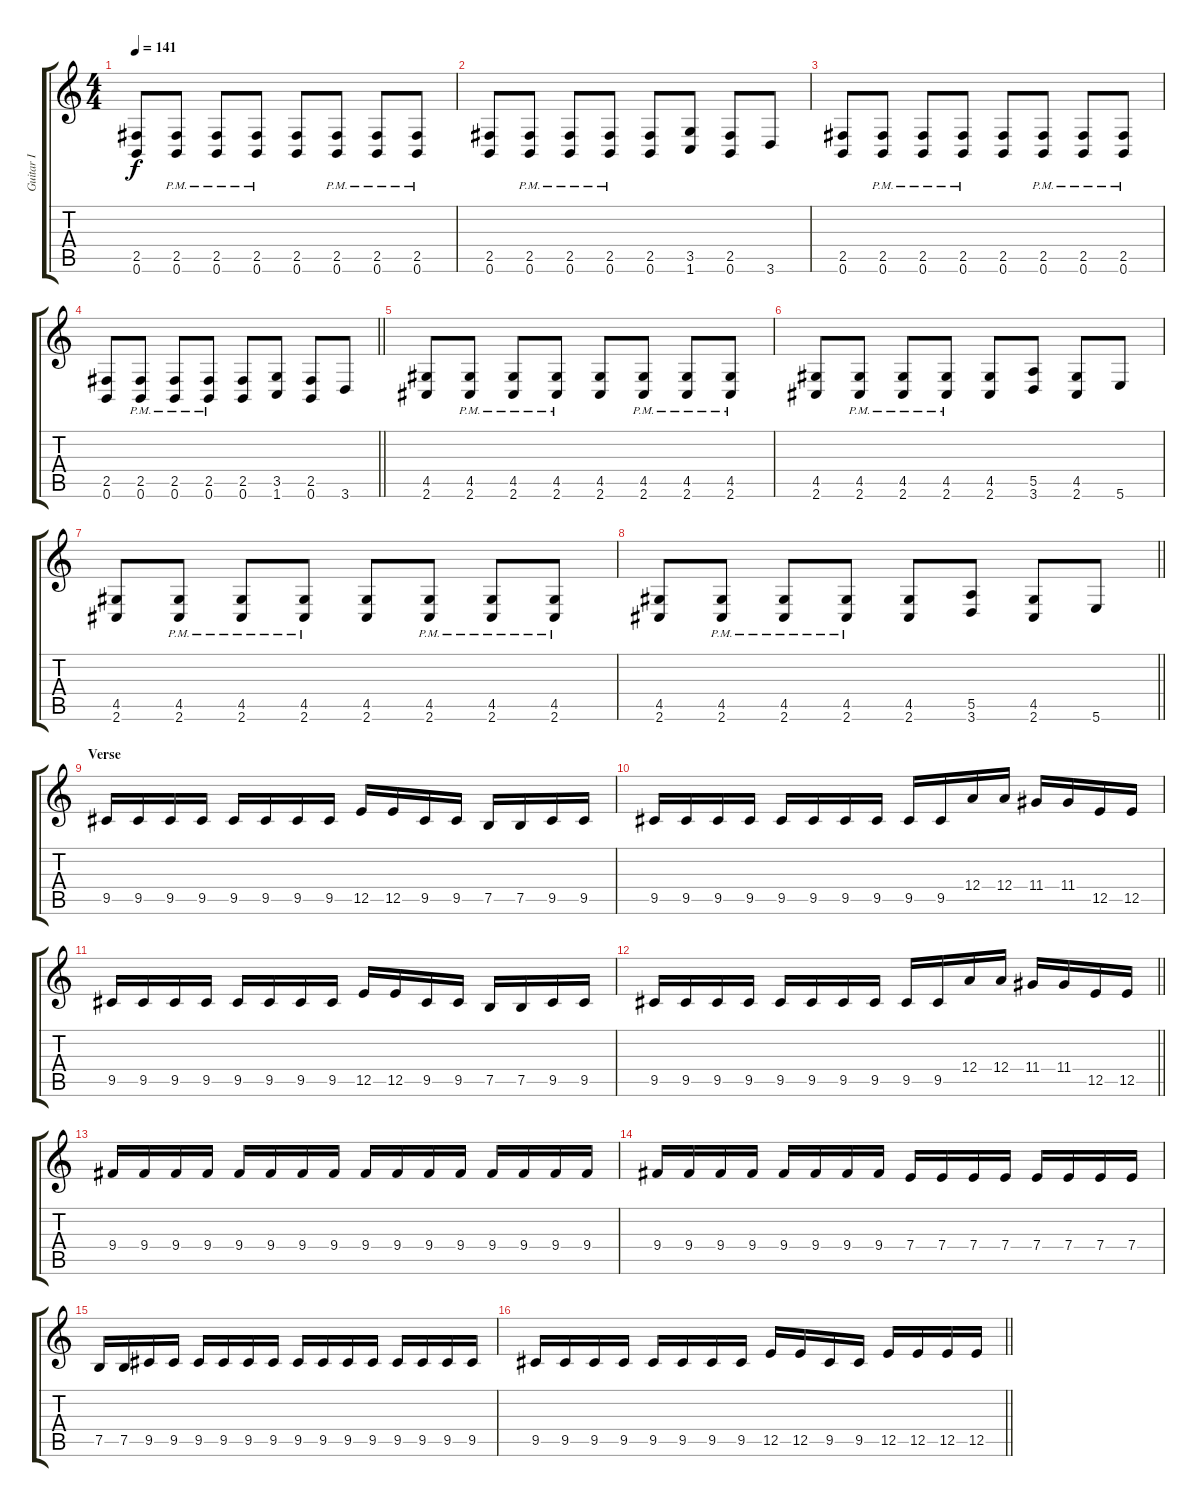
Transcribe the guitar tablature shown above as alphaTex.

\track ("Guitar I" "Guitar I") {instrument distortionguitar}
\staff {score tabs}
\tuning (B3 Gb3 D3 A2 E2 B1) {hide}
\ts (4 4)
\section ("" "")
\tempo 141
\clef g2
\ks c
(2.5 0.6).8{dy f} (2.5{pm} 0.6{pm}).8 (2.5{pm} 0.6{pm}).8 (2.5{pm} 0.6{pm}).8 (2.5 0.6).8 (2.5{pm} 0.6{pm}).8 (2.5{pm} 0.6{pm}).8 (2.5{pm} 0.6{pm}).8 |
(2.5 0.6).8 (2.5{pm} 0.6{pm}).8 (2.5{pm} 0.6{pm}).8 (2.5{pm} 0.6{pm}).8 (2.5 0.6).8 (3.5 1.6).8 (2.5 0.6).8 3.6.8 |
(2.5 0.6).8 (2.5{pm} 0.6{pm}).8 (2.5{pm} 0.6{pm}).8 (2.5{pm} 0.6{pm}).8 (2.5 0.6).8 (2.5{pm} 0.6{pm}).8 (2.5{pm} 0.6{pm}).8 (2.5{pm} 0.6{pm}).8 |
\barLineRight lightlight
(2.5 0.6).8 (2.5{pm} 0.6{pm}).8 (2.5{pm} 0.6{pm}).8 (2.5{pm} 0.6{pm}).8 (2.5 0.6).8 (3.5 1.6).8 (2.5 0.6).8 3.6.8 |
\section ("" "")
(4.5 2.6).8 (4.5{pm} 2.6{pm}).8 (4.5{pm} 2.6{pm}).8 (4.5{pm} 2.6{pm}).8 (4.5 2.6).8 (4.5{pm} 2.6{pm}).8 (4.5{pm} 2.6{pm}).8 (4.5{pm} 2.6{pm}).8 |
(4.5 2.6).8 (4.5{pm} 2.6{pm}).8 (4.5{pm} 2.6{pm}).8 (4.5{pm} 2.6{pm}).8 (4.5 2.6).8 (5.5 3.6).8 (4.5 2.6).8 5.6.8 |
(4.5 2.6).8 (4.5{pm} 2.6{pm}).8 (4.5{pm} 2.6{pm}).8 (4.5{pm} 2.6{pm}).8 (4.5 2.6).8 (4.5{pm} 2.6{pm}).8 (4.5{pm} 2.6{pm}).8 (4.5{pm} 2.6{pm}).8 |
\barLineRight lightlight
(4.5 2.6).8 (4.5{pm} 2.6{pm}).8 (4.5{pm} 2.6{pm}).8 (4.5{pm} 2.6{pm}).8 (4.5 2.6).8 (5.5 3.6).8 (4.5 2.6).8 5.6.8 |
\section ("" "Verse")
9.5.16 9.5.16 9.5.16 9.5.16 9.5.16 9.5.16 9.5.16 9.5.16 12.5.16 12.5.16 9.5.16 9.5.16 7.5.16 7.5.16 9.5.16 9.5.16 |
9.5.16 9.5.16 9.5.16 9.5.16 9.5.16 9.5.16 9.5.16 9.5.16 9.5.16 9.5.16 12.4.16 12.4.16 11.4.16 11.4.16 12.5.16 12.5.16 |
9.5.16 9.5.16 9.5.16 9.5.16 9.5.16 9.5.16 9.5.16 9.5.16 12.5.16 12.5.16 9.5.16 9.5.16 7.5.16 7.5.16 9.5.16 9.5.16 |
\barLineRight lightlight
9.5.16 9.5.16 9.5.16 9.5.16 9.5.16 9.5.16 9.5.16 9.5.16 9.5.16 9.5.16 12.4.16 12.4.16 11.4.16 11.4.16 12.5.16 12.5.16 |
\section ("" "")
9.4.16 9.4.16 9.4.16 9.4.16 9.4.16 9.4.16 9.4.16 9.4.16 9.4.16 9.4.16 9.4.16 9.4.16 9.4.16 9.4.16 9.4.16 9.4.16 |
9.4.16 9.4.16 9.4.16 9.4.16 9.4.16 9.4.16 9.4.16 9.4.16 7.4.16 7.4.16 7.4.16 7.4.16 7.4.16 7.4.16 7.4.16 7.4.16 |
7.5.16 7.5.16 9.5.16 9.5.16 9.5.16 9.5.16 9.5.16 9.5.16 9.5.16 9.5.16 9.5.16 9.5.16 9.5.16 9.5.16 9.5.16 9.5.16 |
\barLineRight lightlight
9.5.16 9.5.16 9.5.16 9.5.16 9.5.16 9.5.16 9.5.16 9.5.16 12.5.16 12.5.16 9.5.16 9.5.16 12.5.16 12.5.16 12.5.16 12.5.16
